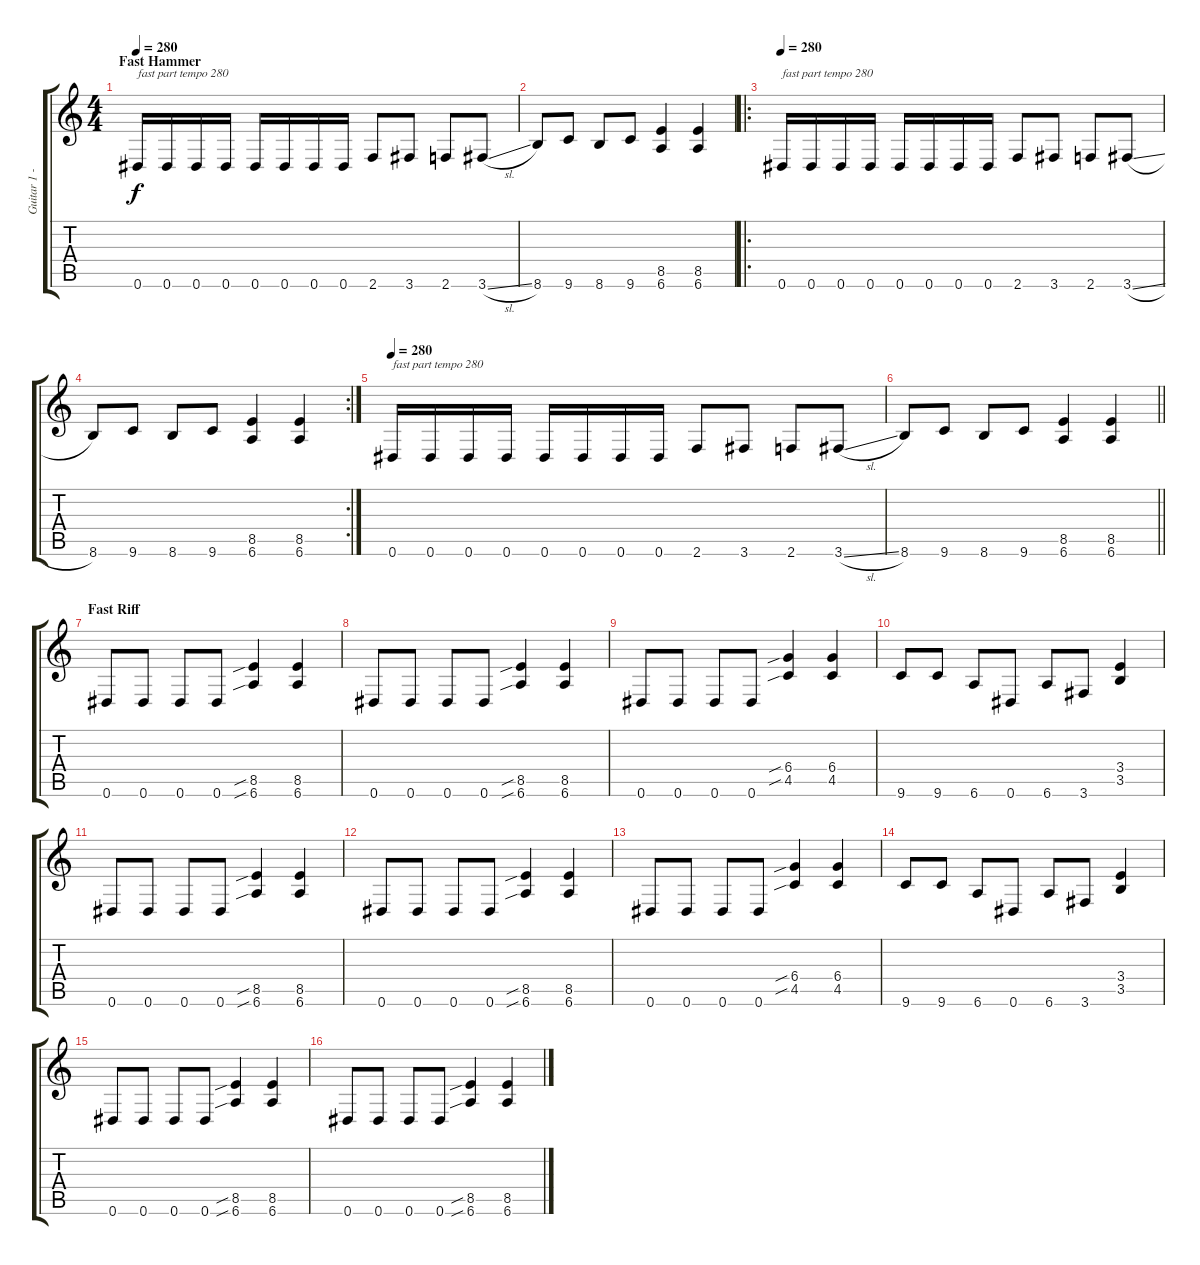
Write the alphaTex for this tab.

\track ("Guitar 1 - Rob Barrett" "Guitar 1 -") {instrument distortionguitar}
\staff {score tabs}
\tuning (Eb4 Bb3 Gb3 Db3 Ab2 Eb2) {hide}
\ts (4 4)
\section ("" "Fast Hammer")
\tempo 280
\clef g2
\ks c
0.6.16{txt "fast part tempo 280" dy f} 0.6.16 0.6.16 0.6.16 0.6.16 0.6.16 0.6.16 0.6.16 2.6.8 3.6.8 2.6.8 3.6{sl}.8 |
8.6.8 9.6.8 8.6.8 9.6.8 (8.5 6.6).4 (8.5 6.6).4 |
\ro
\tempo 280
0.6.16{txt "fast part tempo 280"} 0.6.16 0.6.16 0.6.16 0.6.16 0.6.16 0.6.16 0.6.16 2.6.8 3.6.8 2.6.8 3.6{sl}.8 |
\rc 2
8.6.8 9.6.8 8.6.8 9.6.8 (8.5 6.6).4 (8.5 6.6).4 |
\tempo 280
0.6.16{txt "fast part tempo 280"} 0.6.16 0.6.16 0.6.16 0.6.16 0.6.16 0.6.16 0.6.16 2.6.8 3.6.8 2.6.8 3.6{sl}.8 |
\barLineRight lightlight
8.6.8 9.6.8 8.6.8 9.6.8 (8.5 6.6).4 (8.5 6.6).4 |
\section ("" "Fast Riff")
0.6.8 0.6.8 0.6.8 0.6.8 (8.5{sib} 6.6{sib}).4 (8.5 6.6).4 |
0.6.8 0.6.8 0.6.8 0.6.8 (8.5{sib} 6.6{sib}).4 (8.5 6.6).4 |
0.6.8 0.6.8 0.6.8 0.6.8 (6.4{sib} 4.5{sib}).4 (6.4 4.5).4 |
9.6.8 9.6.8 6.6.8 0.6.8 6.6.8 3.6.8 (3.4 3.5).4 |
0.6.8 0.6.8 0.6.8 0.6.8 (8.5{sib} 6.6{sib}).4 (8.5 6.6).4 |
0.6.8 0.6.8 0.6.8 0.6.8 (8.5{sib} 6.6{sib}).4 (8.5 6.6).4 |
0.6.8 0.6.8 0.6.8 0.6.8 (6.4{sib} 4.5{sib}).4 (6.4 4.5).4 |
9.6.8 9.6.8 6.6.8 0.6.8 6.6.8 3.6.8 (3.4 3.5).4 |
0.6.8 0.6.8 0.6.8 0.6.8 (8.5{sib} 6.6{sib}).4 (8.5 6.6).4 |
0.6.8 0.6.8 0.6.8 0.6.8 (8.5{sib} 6.6{sib}).4 (8.5 6.6).4
